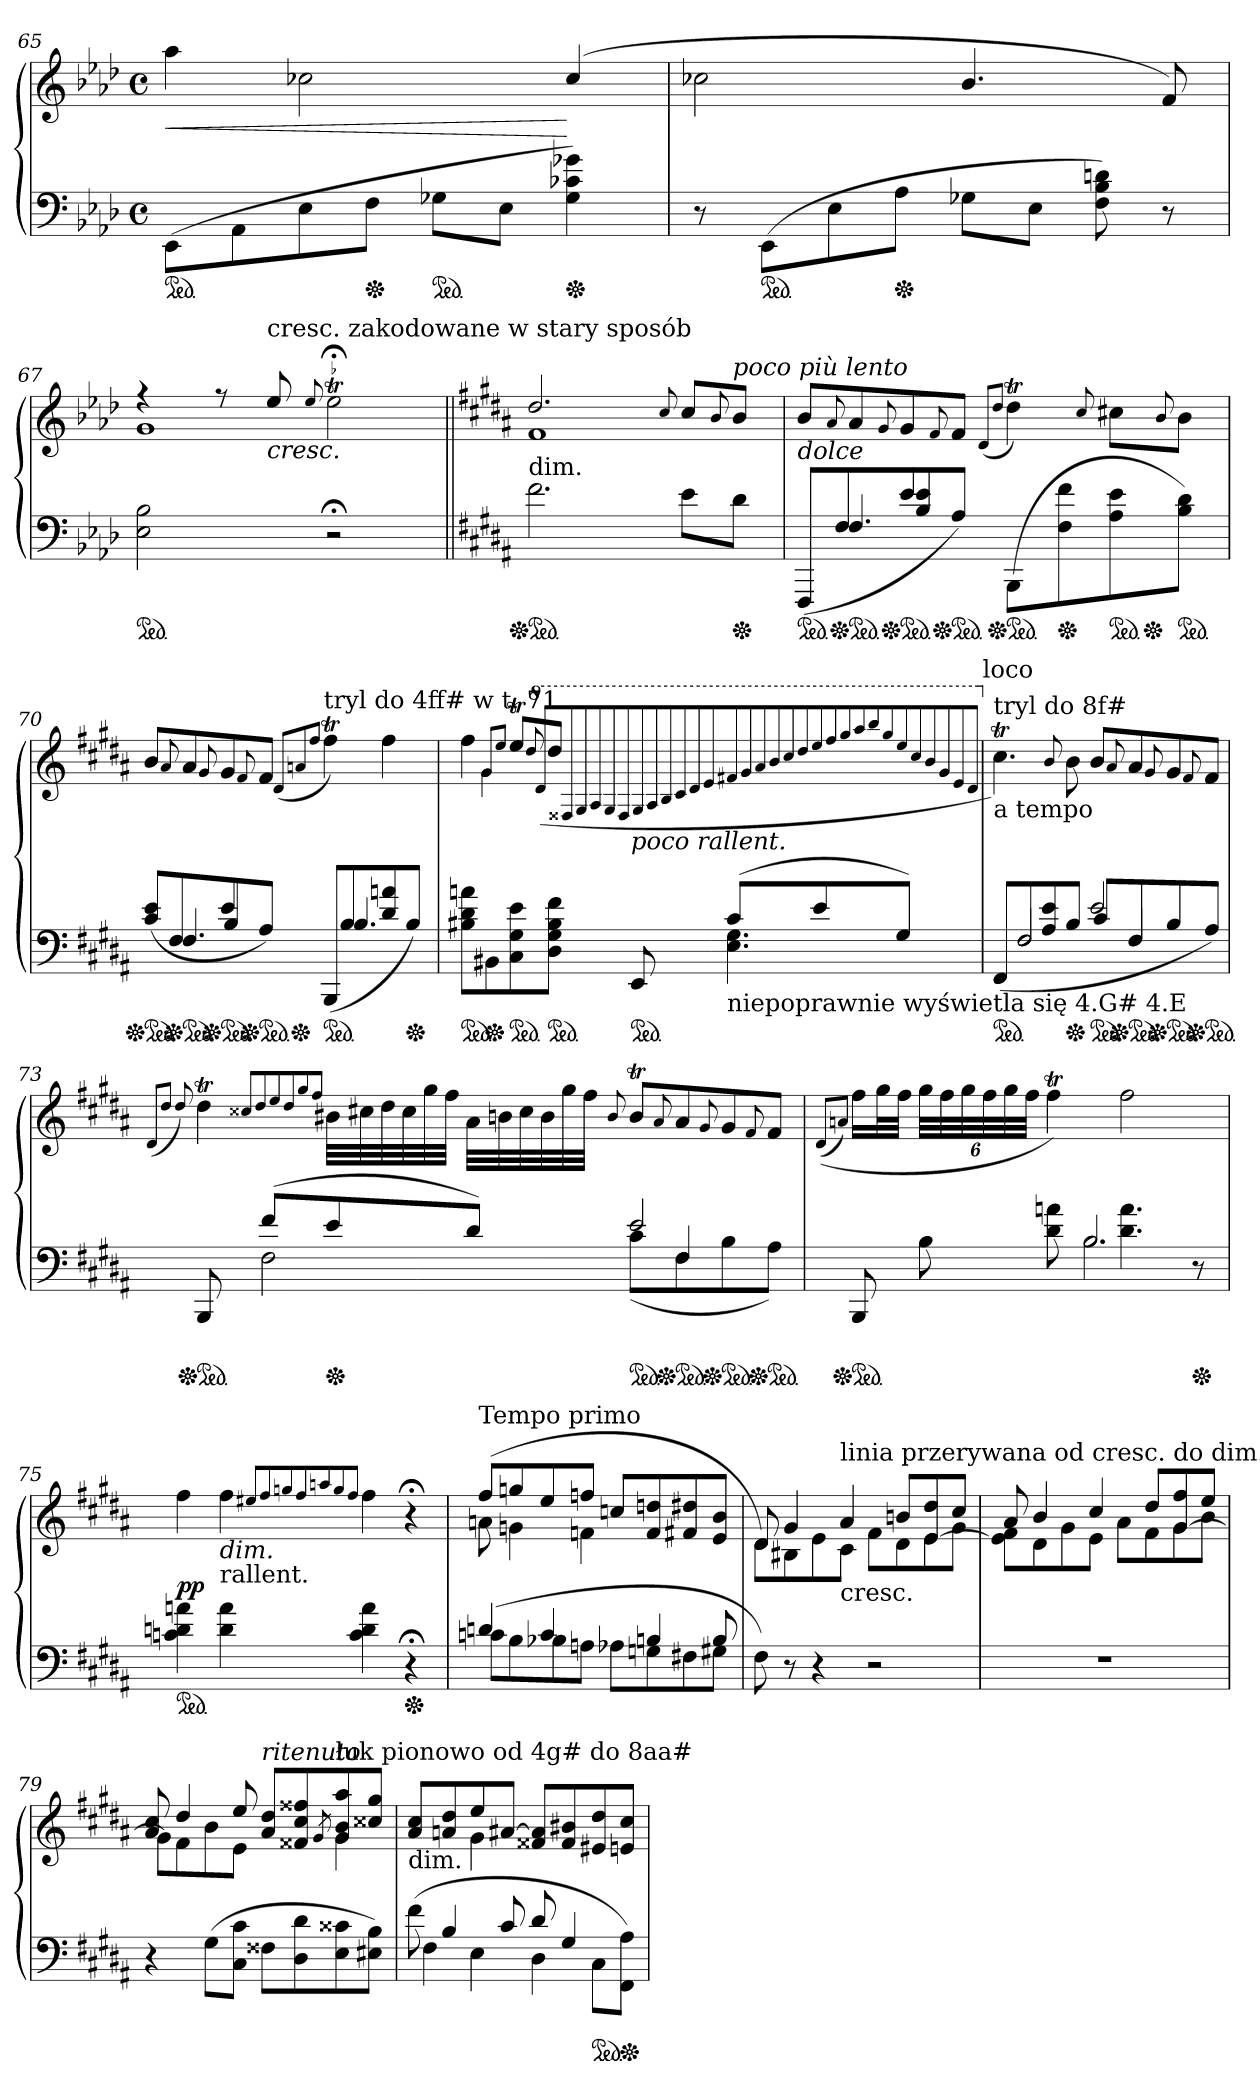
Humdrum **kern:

**kern	**kern	**dynam
*part1	*part1	*part1
*staff2	*staff1	*staff1/2
*clefF4	*clefG2	*
*k[b-e-a-d-]	*k[b-e-a-d-]	*
*M4/4	*M4/4	*
*met(c)	*met(c)	*
=65	=65	=65
!	!	!LO:HP:b
*ped	*	*
(>8EE-\L	4aa-	<
8AA-	.	.
8E-	2cc-X	.
*Xped	*	*
8FJ	.	.
*ped	*	*
8G-XL	.	.
8E-J	.	.
*Xped	*	*
4G- 4c-X 4g-X)	(>4cc-/	[
=66	=66	=66
8r	2cc-X	.
*ped	*	*
(>8EE-\L	.	.
8E-	.	.
*Xped	*	*
8A-J	.	.
8G-XL	4.b-/	.
8E-J	.	.
8F 8B- 8dn)	.	.
8r	8f)	.
=67	=67	=67
*	*^	*
!LO:TX:b:t=łuk pionowo od 2E do 2g	!	!	!
*ped	*	*	*
2E- 2B-	4rff	1g	.
.	8rff	.	.
!	!LO:TX:a:t=cresc. zakodowane w stary sposób	!	!
!	!LO:TX:b:i:t=cresc.	!	!
.	8ee-	.	.
.	8qqee-/	.	.
!	!LO:TR:acc=-	!	!
2r;<	2ee-t;<\	.	.
=68||	=68||	=68||	=68||
*k[f#c#g#d#a#]	*k[f#c#g#d#a#]	*	*
!	!LO:TX:c:t=dim.	!	!
*Xped	*	*	*
*ped	*	*	*
2.f#\	2.dd#	1f#	.
.	8qqcc#/	.	.
8e\L	8cc#L	.	.
.	8qqb/	.	.
!	!LO:TX:a:i:t=poco più lento	!	!
*Xped	*	*	*
8d#\J	8bJ	.	.
=69	=69	=69	=69
*^	*	*	*
*	*^	*	*	*
!	!	!	!LO:TX:b:i:t=dolce	!	!
!LO:TX:b:t=złamana belka	!	!	!	!	!
*ped	*	*	*	*	*
4ryy	8ryy	(>8FFF#L	8bL	2ryy	.
.	.	.	8qqa#/	.	.
*Xped	*	*	*	*	*
*ped	*	*	*	*	*
.	4.F#/	8F#	8a#	.	.
.	.	.	8qqg#/	.	.
*Xped	*	*	*	*	*
*ped	*	*	*	*	*
4e	.	8B 8e	8g#	.	.
.	.	.	8qqf#/	.	.
*Xped	*	*	*	*	*
*ped	*	*	*	*	*
.	.	8A#J)	8f#TTTJ	.	.
.	.	.	(<8qqd#/L	.	.
.	.	.	8qdd#/J	.	.
!LO:TX:b:t=złamana belka	!	!	!	!	!
*Xped	*	*	*	*	*
*ped	*	*	*	*	*
2ryy	2ryy	(>8BBBL	4dd#t)	4ryy	.
*Xped	*	*	*	*	*
.	.	8F# 8f#	.	.	.
.	.	.	8qqcc#/	.	.
*ped	*	*	*	*	*
.	.	8A# 8e	8cc#XL	16ryy	.
*Xped	*	*	*	*	*
.	.	.	.	8.ryy	.
.	.	.	8qqb/	.	.
*ped	*	*	*	*	*
.	.	8B 8d#J)	8bJ	.	.
=70	=70	=70	=70	=70	=70
*Xped	*	*	*	*	*
*ped	*	*	*	*	*
4ryy	8ryy	(>8c# 8eL	8bL	4..ryy	.
.	.	.	8qqa#/	.	.
*Xped	*	*	*	*	*
*ped	*	*	*	*	*
.	4.F#/	8F#	8a#	.	.
.	.	.	8qqg#/	.	.
*Xped	*	*	*	*	*
*ped	*	*	*	*	*
4e	.	8B	8g#	.	.
.	.	.	8qqf#/	.	.
*Xped	*	*	*	*	*
*ped	*	*	*	*	*
.	.	8A#J)	8f#J	.	.
*Xped	*	*	*	*	*
.	.	.	.	2ryy	.
.	.	.	(<8qd#/L	.	.
.	.	.	8qan/	.	.
.	.	.	8qff#/J	.	.
!	!	!	!LO:TX:a:t=tryl do 4ff# w t. 71	!	!
!LO:TX:b:t=złamana belka	!	!	!	!	!
*ped	*	*	*	*	*
8ryy	2ryy	(>8BBBL	4ff#T)	.	.
4.B	.	8B	.	.	.
.	.	8d# 8an	4ff#TTT	.	.
*Xped	*	*	*	*	*
.	.	8BJ)	.	.	.
.	.	.	.	16ryy	.
*	*v	*v	*	*	*
=71	=71	=71	=71	=71
*ped	*	*	*	*
8B#X\ 8d#\ 8an\L	2ryy	4ff#	4ryy	.
*Xped	*	*	*	*
8BB#X	.	.	.	.
.	.	8qg#/L	.	.
.	.	8qee/J	4qqg#\	.
!LO:TX:b:t=łuk pionowo od 8C# do 8e	!	!	!	!
*ped	*	*	*	*
8C# 8G# 8e	.	8eeT/L	2.ryy	.
.	.	8qqdd#/	.	.
!LO:TX:b:t=łuk pionowo od 8D# do 8f#	!	!	!	!
*ped	*	*	*	*
8D#\ 8G#\ 8B#\ 8f#\J	.	8dd#/J	.	.
!	!	!LO:TX:b:i:t=poco rallent.	!	!
*ped	*	*	*	*
8EE	8ryy	2ryy	.	.
!LO:TX:b:t=niepoprawnie wyświetla się 4.G# 4.E	!	!	!	!
(<8c#L	4.E 4.G#	.	.	.
8e	.	.	.	.
8G#J)	.	.	.	.
*v	*v	*	*	*
*	*v	*v	*
*	*8va	*
.	(>8qdd#/L	.
.	8qf##X/	.
.	8qg#/	.
.	8qa#/	.
.	8qg#/	.
.	8qf##/	.
.	8qg#/	.
.	8qa#/	.
.	8qb/	.
.	8qcc#/	.
.	8qdd#/	.
.	8qee/	.
.	8qff#X/	.
.	8qgg#/	.
.	8qaa#/	.
.	8qbb/	.
.	8qccc#/	.
.	8qddd#/	.
.	8qeee/	.
.	8qfff#/	.
.	8qggg#/	.
.	8qaaa#/	.
.	8qbbb/	.
.	8qggg#/	.
.	8qeee/	.
.	8qccc#/	.
.	8qbb/	.
.	8qgg#/	.
.	8qee/	.
.	8qdd#/J	.
!	!LO:TX:a:t=loco	!
=72	=72	=72
*^	*	*
*	*^	*	*
*	*	*	*X8va	*
!	!	!	!LO:TX:a:t=tryl do 8f#	!
!	!	!	!LO:TX:b:t=a tempo	!
*ped	*	*	*	*
2ryy	8ryy	(>8FF#L	4.cc#T)	.
!	!	!LO:N:vis=2	!	!
.	2F#/	8F#	.	.
.	.	8A# 8e	.	.
.	.	.	8qqb/	.
*Xped	*	*	*	*
.	.	8BJ	8b	.
*ped	*	*	*	*
2e	.	8c#L	8bL	.
.	.	.	8qqa#/	.
*Xped	*	*	*	*
*ped	*	*	*	*
.	4F#/	8F#	8a#	.
.	.	.	8qqg#/	.
*Xped	*	*	*	*
*ped	*	*	*	*
.	.	8B	8g#	.
.	.	.	8qqf#/	.
*Xped	*	*	*	*
*ped	*	*	*	*
.	8ryy	8A#J)	8f#TTTJ	.
=73	=73	=73	=73	=73
.	.	.	(<8qd#/L	.
.	.	.	8qdd#/J	.
.	.	.	8qqdd#/)	.
*Xped	*	*	*	*
*ped	*	*	*	*
8BBB	2ryy	8ryy	4dd#t	.
(<8f#L	.	2F#\	.	.
.	.	.	8qcc##X/L	.
.	.	.	8qdd#/	.
.	.	.	8qee/	.
.	.	.	8qdd#/	.
.	.	.	8qgg#/	.
.	.	.	8qff#/J	.
*	*	*	*Xtuplet	*
*Xped	*	*	*	*
8e	.	.	48b#XTTTLLL	.
.	.	.	48cc#X	.
.	.	.	48dd#	.
.	.	.	48cc#	.
.	.	.	48gg#	.
.	.	.	48ff#JJJ	.
8d#J)	.	.	48a#LLL	.
.	.	.	48bn	.
.	.	.	48cc#	.
.	.	.	48b	.
.	.	.	48gg#	.
.	.	.	48ff#JJJ	.
.	.	.	8qqb/	.
*ped	*	*	*	*
2e	(>8c#L	.	8bTL	.
.	.	.	8qqa#/	.
!	!	!LO:N:vis=4	!	!
*Xped	*	*	*	*
*ped	*	*	*	*
.	8F#	4.F#/	8a#	.
.	.	.	8qqg#/	.
*Xped	*	*	*	*
*ped	*	*	*	*
.	8B	.	8g#	.
.	.	.	8qqf#/	.
*Xped	*	*	*	*
*ped	*	*	*	*
.	8A#J)	.	8f#TTTJ	.
*v	*v	*v	*	*
=74	=74	=74
.	(<(>8qd#/L	.
.	8qan/J)	.
*^	*	*
!LO:TX:b:t=złamana belka	!	!	!
*Xped	*	*	*
*ped	*	*	*
4.ryy	8BBBL	16ff#LL	.
.	.	32gg#L	.
.	.	32ff#JJJ	.
*	*	*tuplet	*
.	8B	48gg#LLL	.
.	.	48ff#	.
.	.	48gg#	.
.	.	48ff#	.
.	.	48gg#	.
.	.	48ff#JJJ	.
.	8d# 8an	4ff#T)	.
!LO:N:vis=2.	!LO:N:vis=2.	!	!
2B	8B	.	.
.	4.d# 4.a	2ff#	.
*Xped	*	*	*
8ryy	8r	.	.
*v	*v	*	*
=75	=75	=75
*ped	*	*
4cn 4dn 4an	4ff#TTT	pp
!	!LO:TX:b:i:t=dim.	!
!	!LO:TX:b:t=rallent.	!
4d 4a	4ff#	.
.	8qee#X/L	.
.	8qff#/	.
.	8qggn/	.
.	8qff#/	.
.	8qaan/	.
.	8qgg/	.
.	8qff#/J	.
4c 4d 4a	4ff#	.
*Xped	*	*
4r;<	4r;<	.
=76	=76	=76
*^	*^	*
!	!	!LO:TX:a:t=Tempo primo	!	!
(>4dn	8cnL	(>8ff#L	8an	.
.	8B	8ggn	4gn	.
!LO:N:vis=4	!	!	!	!
4.c	8B-X	8ee	.	.
.	8AnJ	8ffnJ	4fn	.
.	8A-XL	8ccnL	.	.
4Bn	8Gn	8f 8ddn	4.ryy	.
.	8F#X	8f#X 8dd#X	.	.
8B	8G#XJ	8e 8bJ	.	.
*v	*v	*	*	*
=77	=77	=77	=77
*	*	*^	*
8F#)	8d#	8d#L)	2.ryy	.
8r	4g#	8B#X	.	.
4r	.	8e	.	.
!	!LO:TX:a:t=linia przerywana od cresc. do dim. w t. 80	!	!	!
!	!LO:TX:c:t=cresc.	!	!	!
.	4a#	8c#J	.	.
2r	.	8f#L	.	.
.	8bnL	8d#	.	.
.	8dd#	8e	[4e/	.
.	8cc#J	8g#J	.	.
=78	=78	=78	=78	=78
1rF	8a#	8e] 8f#L	2.ryy	.
.	4b	8d#	.	.
.	.	8g#	.	.
.	4cc#	8eJ	.	.
.	.	8a#L	.	.
.	8dd#L	8f#	.	.
.	8ff#	8g#	[4g#/	.
.	8eeJ	8bJ	.	.
*	*	*v	*v	*
=79	=79	=79	=79
4r	8a# 8cc#	8g#L]	.
.	4dd#	8f#	.
(>8G#L	.	8b	.
8C# 8c#J	8ee	8eJ	.
!	!LO:TX:a:i:t=ritenuto	!	!
8F##XL	8a# 8dd#L	4ryy	.
8D# 8d#	8f##X 8cc# 8ff##X	.	.
.	8qg#/	.	.
!	!LO:TX:a:t=łuk pionowo od 4g# do 8aa#	!	!
8E 8c##X	8g# 8b 8aa#	4g#	.
8E#X 8BJ)	8cc##X 8gg#J	.	.
=80	=80	=80	=80
*^	*	*	*
!	!	!LO:TX:c:t=dim.	!	!
(>8f#\	4F#	8a# 8cc#L	4ryy	.
4B	.	8an 8dd#	.	.
.	4E	8ee	4g#	.
8c#	.	[8a#XJ	.	.
8d#	4D#	8f##X 8a#]L	2ryy	.
4G#	.	8f## 8b#X	.	.
*ped	*	*	*	*
.	8C#L	8e#X 8dd#	.	.
!LO:TX:b:t=łuk pionowo od 8FF# do 8A#	!	!	!	!
*Xped	*	*	*	*
8ryy	8FF# 8A#J)	8en 8cc#J	.	.
*v	*v	*	*	*
*	*v	*v	*
=	=	=
*-	*-	*-
